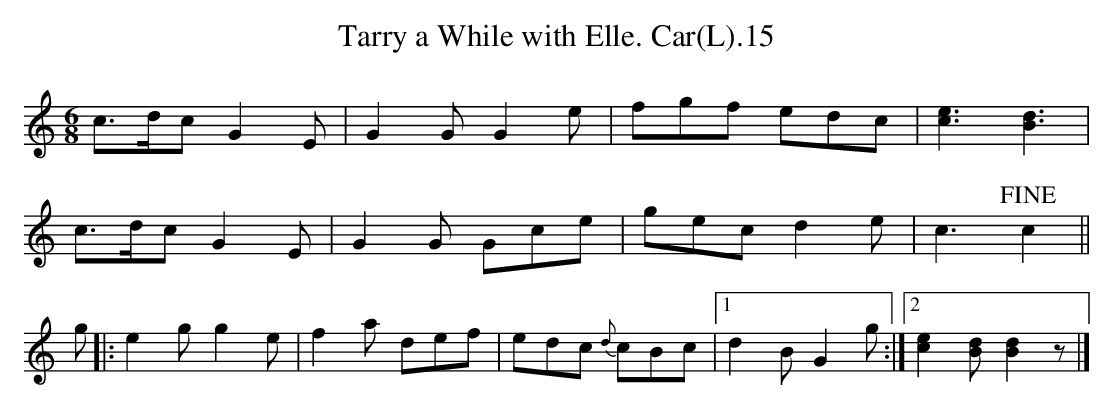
X:1
T:Tarry a While with Elle. Car(L).15
M:6/8
L:1/8
K:C
c>dc G2E|G2G G2e|fgf edc|[c3e3] [B3d3]|
c>dc G2E|G2G Gce|gec d2e|c3!fine!c2||
g|:e2g g2e|f2a def|edc {d}cBc|1d2B G2g:|2[c2e2][Bd] [B2d2]z|]
